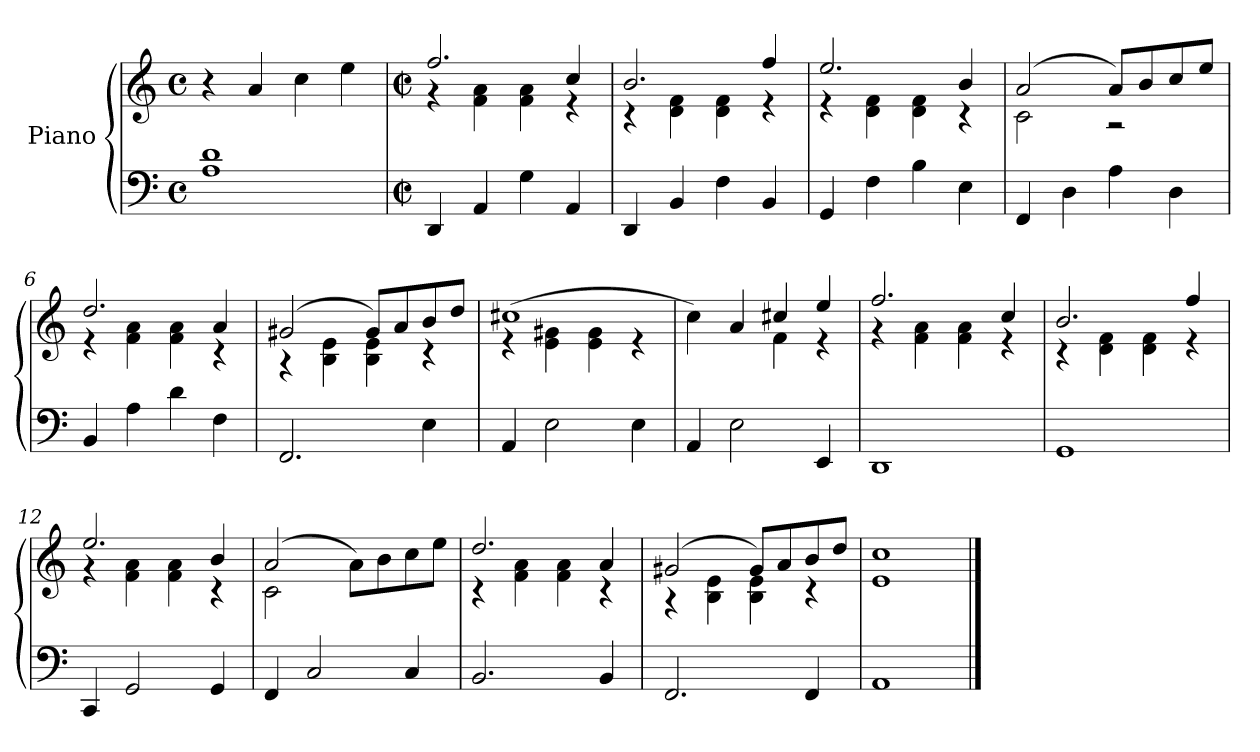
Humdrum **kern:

**kern	**kern
*part1	*part1
*staff2	*staff1
*I"Piano	*
*clefF4	*clefG2
*k[]	*k[]
*M4/4	*M4/4
*met(c)	*met(c)
=1	=1
1A 1d	4r
.	4a/
.	4cc\
.	4ee\
=2	=2
*M2/2	*M2/2
*met(c|)	*met(c|)
*	*^
4DD/	2.ff/	4r
4AA/	.	4f\ 4a\
4G\	.	4f\ 4a\
4AA/	4cc/	4r
=3	=3	=3
4DD/	2.b/	4r
4BB/	.	4d\ 4f\
4F\	.	4d\ 4f\
4BB/	4ff/	4r
=4	=4	=4
4GG/	2.ee/	4r
4F\	.	4d\ 4f\
4B\	.	4d\ 4f\
4E\	4b/	4r
=5	=5	=5
4FF/	(>2a/	2c\
4D\	.	.
4A\	8a/L)	2r
.	8b/	.
4D\	8cc/	.
.	8ee/J	.
!!LO:LB:g=z	!!
=6	=6	=6
4BB/	2.dd/	4r
4A\	.	4f\ 4a\
4d\	.	4f\ 4a\
4F\	4a/	4r
=7	=7	=7
2.FF/	(>2g#X/	4r
.	.	4B\ 4e\
.	8g#/L)	4B\ 4e\
.	8a/	.
4E\	8b/	4r
.	8dd/J	.
=8	=8	=8
4AA/	(>1cc#X	4r
2E\	.	4e\ 4g#X\
.	.	4e\ 4g#\
4E\	.	4r
=9	=9	=9
4AA/	4cc\)	2ryy
2E\	4a/	.
.	4cc#X/	4f\
4EE/	4ee/	4r
=10	=10	=10
1DD	2.ff/	4r
.	.	4f\ 4a\
.	.	4f\ 4a\
.	4cc/	4r
=11	=11	=11
1GG	2.b/	4r
.	.	4d\ 4f\
.	.	4d\ 4f\
.	4ff/	4r
!!LO:LB:g=z	!!
=12	=12	=12
4CC/	2.ee/	4r
2GG/	.	4f\ 4a\
.	.	4f\ 4a\
4GG/	4b/	4r
=13	=13	=13
4FF/	(>2a/	2c\
2C/	.	.
.	8a\L)	2ryy
.	8b\	.
4C/	8cc\	.
.	8ee\J	.
=14	=14	=14
2.BB/	2.dd/	4r
.	.	4f\ 4a\
.	.	4f\ 4a\
4BB/	4a/	4r
=15	=15	=15
2.FF/	(>2g#X/	4r
.	.	4B\ 4e\
.	8g#/L)	4B\ 4e\
.	8a/	.
4FF/	8b/	4r
.	8dd/J	.
*	*v	*v
=16	=16
1AA	1e 1cc
==	==
*-	*-
